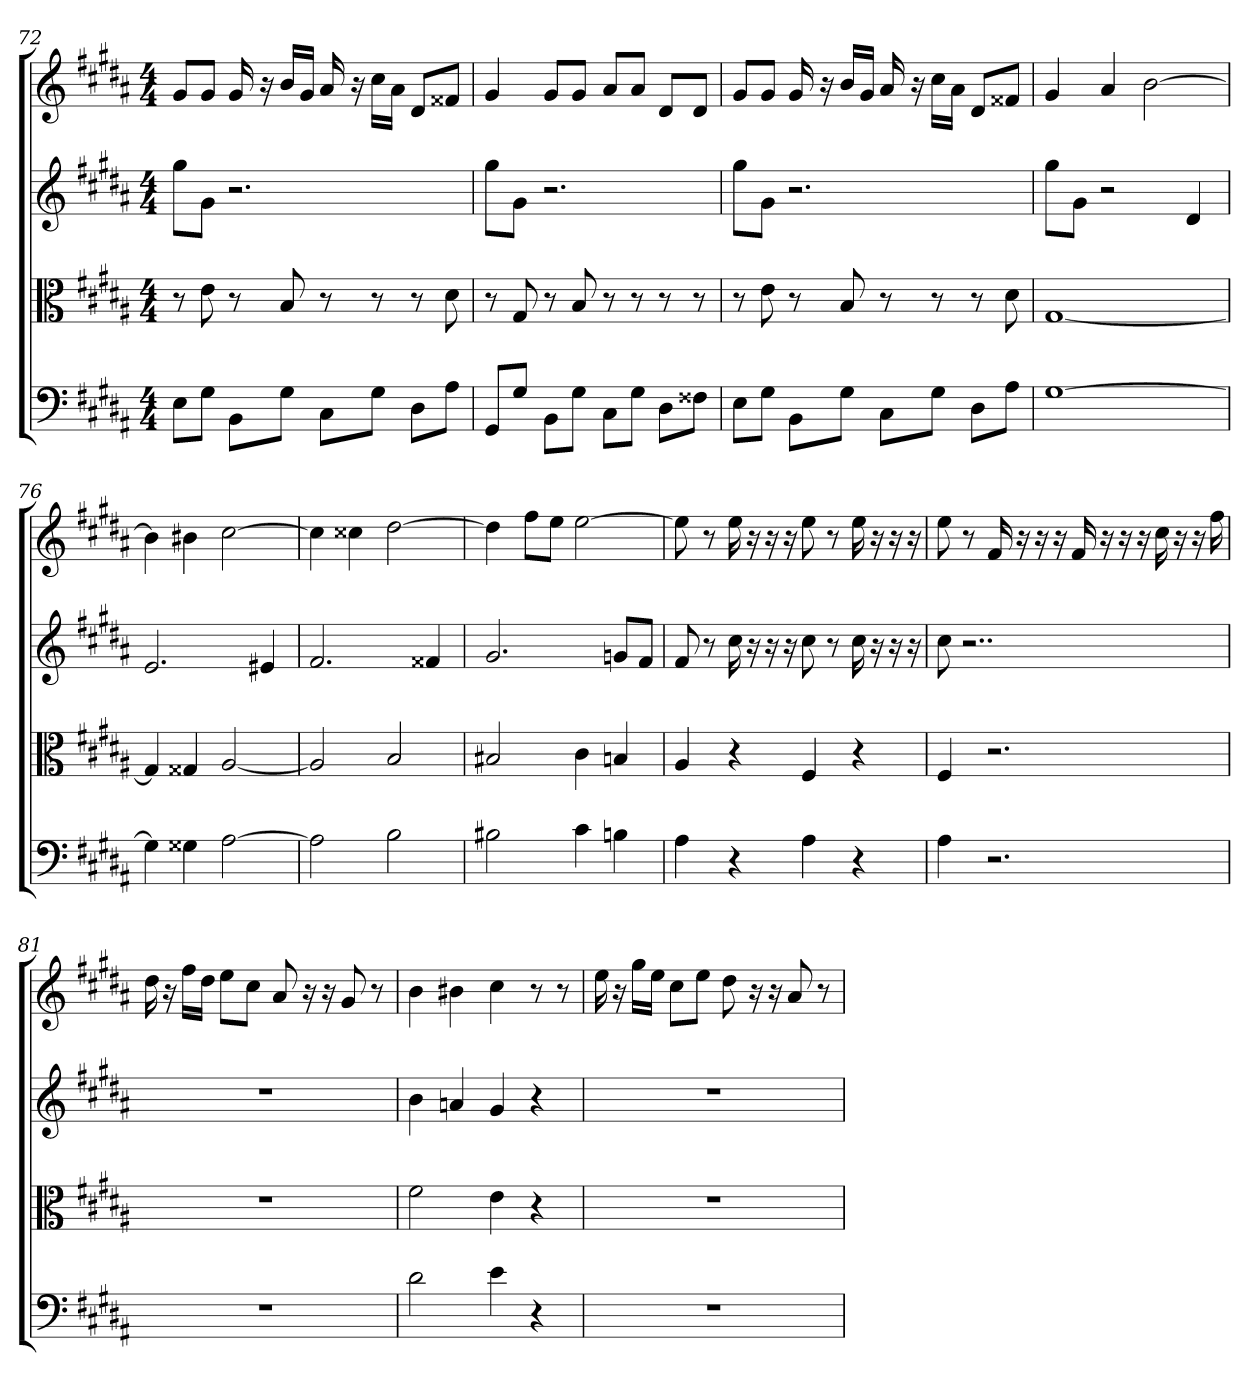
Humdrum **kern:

**kern	**kern	**kern	**kern
*part4	*part3	*part2	*part1
*staff4	*staff3	*staff2	*staff1
*clefF4	*clefC3	*clefG2	*clefG2
*k[f#c#g#d#a#]	*k[f#c#g#d#a#]	*k[f#c#g#d#a#]	*k[f#c#g#d#a#]
*B:	*B:	*B:	*B:
*M4/4	*M4/4	*M4/4	*M4/4
=72	=72	=72	=72
8E\L	8r	8gg#\L	8g#/L
8G#\J	8e	8g#\J	8g#/J
8BB\L	8r	2.r	16g#
.	.	.	16r
8G#\J	8B	.	16b/LL
.	.	.	16g#/JJ
8C#\L	8r	.	16a#
.	.	.	16r
8G#\J	8r	.	16cc#\LL
.	.	.	16a#\JJ
8D#\L	8r	.	8d#/L
8A#\J	8d#	.	8f##X/J
=73	=73	=73	=73
8GG#/L	8r	8gg#\L	4g#
8G#/J	8G#	8g#\J	.
8BB\L	8r	2.r	8g#/L
8G#\J	8B	.	8g#/J
8C#\L	8r	.	8a#/L
8G#\J	8r	.	8a#/J
8D#\L	8r	.	8d#/L
8F##X\J	8r	.	8d#/J
=74	=74	=74	=74
8E\L	8r	8gg#\L	8g#/L
8G#\J	8e	8g#\J	8g#/J
8BB\L	8r	2.r	16g#
.	.	.	16r
8G#\J	8B	.	16b/LL
.	.	.	16g#/JJ
8C#\L	8r	.	16a#
.	.	.	16r
8G#\J	8r	.	16cc#\LL
.	.	.	16a#\JJ
8D#\L	8r	.	8d#/L
8A#\J	8d#	.	8f##X/J
=75	=75	=75	=75
[1G#	[1G#	8gg#\L	4g#
.	.	8g#\J	.
.	.	2r	4a#
.	.	.	[2b
.	.	4d#	.
=76	=76	=76	=76
4G#]	4G#]	2.e	4b]
4G##X	4G##X	.	4b#X
[2A#	[2A#	.	[2cc#
.	.	4e#X	.
=77	=77	=77	=77
2A#]	2A#]	2.f#	4cc#]
.	.	.	4cc##X
2B	2B	.	[2dd#
.	.	4f##X	.
=78	=78	=78	=78
2B#X	2B#X	2.g#	4dd#]
.	.	.	8ff#\L
.	.	.	8ee\J
4c#	4c#	.	[2ee
4Bn	4Bn	8gn/L	.
.	.	8f#/J	.
=79	=79	=79	=79
4A#	4A#	8f#	8ee]
.	.	8r	8r
4r	4r	16cc#	16ee
.	.	16r	16r
.	.	16r	16r
.	.	16r	16r
4A#	4F#	8cc#	8ee
.	.	8r	8r
4r	4r	16cc#	16ee
.	.	16r	16r
.	.	16r	16r
.	.	16r	16r
=80	=80	=80	=80
4A#	4F#	8cc#	8ee
.	.	2..r	8r
2.r	2.r	.	16f#
.	.	.	16r
.	.	.	16r
.	.	.	16r
.	.	.	16f#
.	.	.	16r
.	.	.	16r
.	.	.	16r
.	.	.	16cc#
.	.	.	16r
.	.	.	16r
.	.	.	16ff#
=81	=81	=81	=81
1r	1r	1r	16dd#
.	.	.	16r
.	.	.	16ff#\LL
.	.	.	16dd#\JJ
.	.	.	8ee\L
.	.	.	8cc#\J
.	.	.	8a#
.	.	.	16r
.	.	.	16r
.	.	.	8g#
.	.	.	8r
=82	=82	=82	=82
2d#	2f#	4b	4b
.	.	4an	4b#X
4e	4e	4g#	4cc#
4r	4r	4r	8r
.	.	.	8r
=83	=83	=83	=83
1r	1r	1r	16ee
.	.	.	16r
.	.	.	16gg#\LL
.	.	.	16ee\JJ
.	.	.	8cc#\L
.	.	.	8ee\J
.	.	.	8dd#
.	.	.	16r
.	.	.	16r
.	.	.	8a#
.	.	.	8r
=	=	=	=
*-	*-	*-	*-
